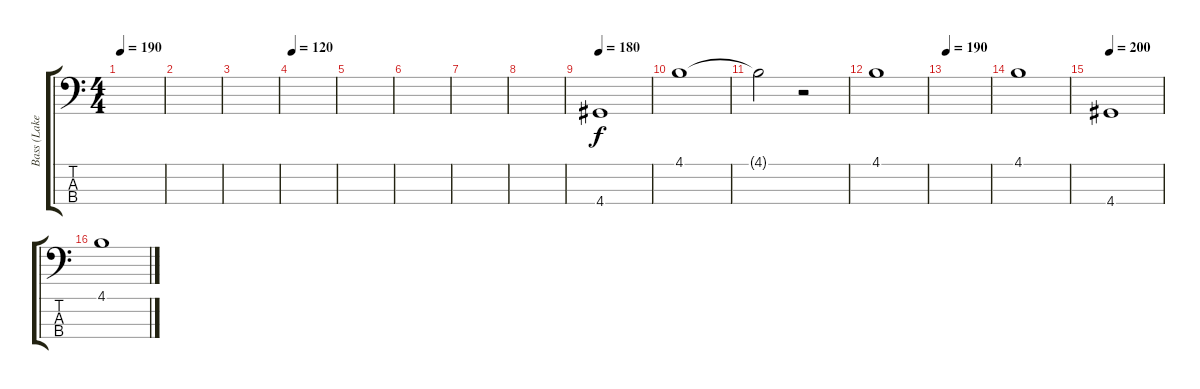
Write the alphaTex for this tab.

\track ("Bass (Lake)" "Bass (Lake") {instrument electricbassfinger}
\staff {score tabs}
\tuning (G2 D2 A1 E1) {hide}
\ts (4 4)
\tempo 190
\clef f4
\ks c
|
|
|
\tempo 120
|
|
|
|
|
\tempo 180
4.4.1 |
4.1.1 |
4.1{t}.2 r.2 |
4.1.1 |
\tempo 190
|
4.1.1 |
\tempo 200
4.4.1 |
4.1.1
